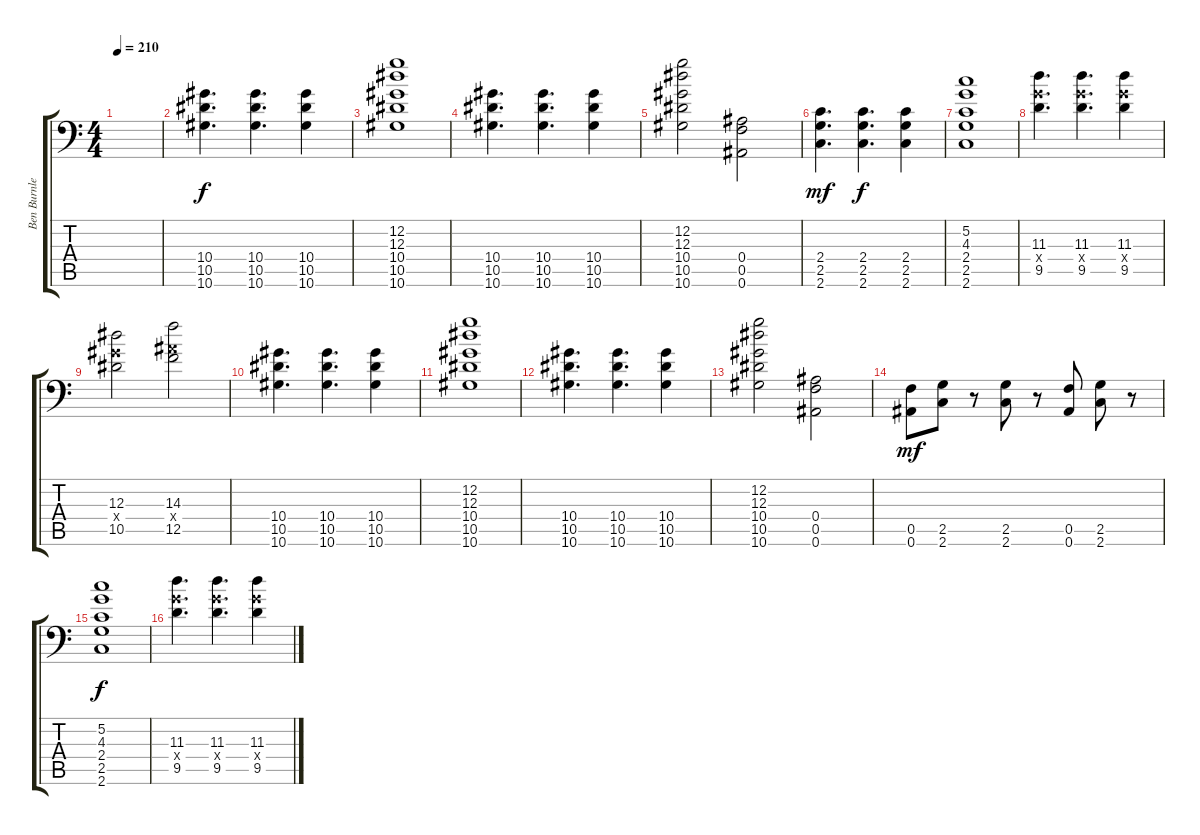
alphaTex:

\track ("Ben Burnley" "Ben Burnle") {instrument distortionguitar}
\staff {score tabs}
\tuning (C4 G3 Eb3 Bb2 F2 Bb1) {hide}
\ts (4 4)
\tempo 210
\clef f4
\ks c
|
(10.4 10.5 10.6).4{d} (10.4 10.5 10.6).4{d} (10.4 10.5 10.6).4 |
(12.2 12.3 10.4 10.5 10.6).1 |
(10.4 10.5 10.6).4{d} (10.4 10.5 10.6).4{d} (10.4 10.5 10.6).4 |
(12.2 12.3 10.4 10.5 10.6).2 (0.4 0.5 0.6).2 |
(2.4 2.5 2.6).4{d dy mf} (2.4 2.5 2.6).4{d dy f} (2.4 2.5 2.6).4 |
(5.2 4.3 2.4 2.5 2.6).1 |
(11.3 9.4{x} 9.5).4{d} (11.3 9.4{x} 9.5).4{d} (11.3 9.4{x} 9.5).4 |
(12.3 10.4{x} 10.5).2 (14.3 12.4{x} 12.5).2 |
(10.4 10.5 10.6).4{d} (10.4 10.5 10.6).4{d} (10.4 10.5 10.6).4 |
(12.2 12.3 10.4 10.5 10.6).1 |
(10.4 10.5 10.6).4{d} (10.4 10.5 10.6).4{d} (10.4 10.5 10.6).4 |
(12.2 12.3 10.4 10.5 10.6).2 (0.4 0.5 0.6).2 |
(0.5 0.6).8{dy mf} (2.5 2.6).8 r.8 (2.5 2.6).8 r.8 (0.5 0.6).8 (2.5 2.6).8 r.8 |
(5.2 4.3 2.4 2.5 2.6).1{dy f} |
(11.3 9.4{x} 9.5).4{d} (11.3 9.4{x} 9.5).4{d} (11.3 9.4{x} 9.5).4
